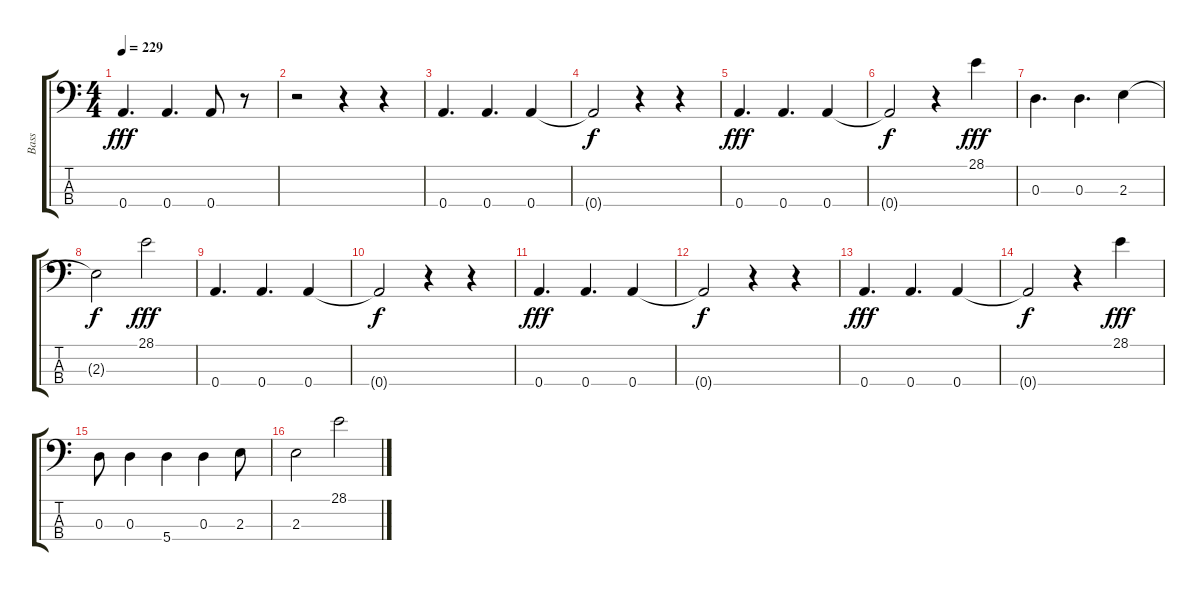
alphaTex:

\track ("Bass" "Bass") {instrument electricbassfinger}
\staff {score tabs}
\tuning (C-1 G2 D2 A1) {hide}
\ts (4 4)
\tempo 229
\clef f4
\ks c
0.4.4{d dy fff} 0.4.4{d} 0.4.8 r.8 |
r.2 r.4 r.4 |
0.4.4{d} 0.4.4{d} 0.4.4 |
0.4{t}.2{dy f} r.4 r.4 |
0.4.4{d dy fff} 0.4.4{d} 0.4.4 |
0.4{t}.2{dy f} r.4 28.1.4{dy fff} |
0.3.4{d} 0.3.4{d} 2.3.4 |
2.3{t}.2{dy f} 28.1.2{dy fff} |
0.4.4{d} 0.4.4{d} 0.4.4 |
0.4{t}.2{dy f} r.4 r.4 |
0.4.4{d dy fff} 0.4.4{d} 0.4.4 |
0.4{t}.2{dy f} r.4 r.4 |
0.4.4{d dy fff} 0.4.4{d} 0.4.4 |
0.4{t}.2{dy f} r.4 28.1.4{dy fff} |
0.3.8 0.3.4 5.4.4 0.3.4 2.3.8 |
2.3.2 28.1.2
